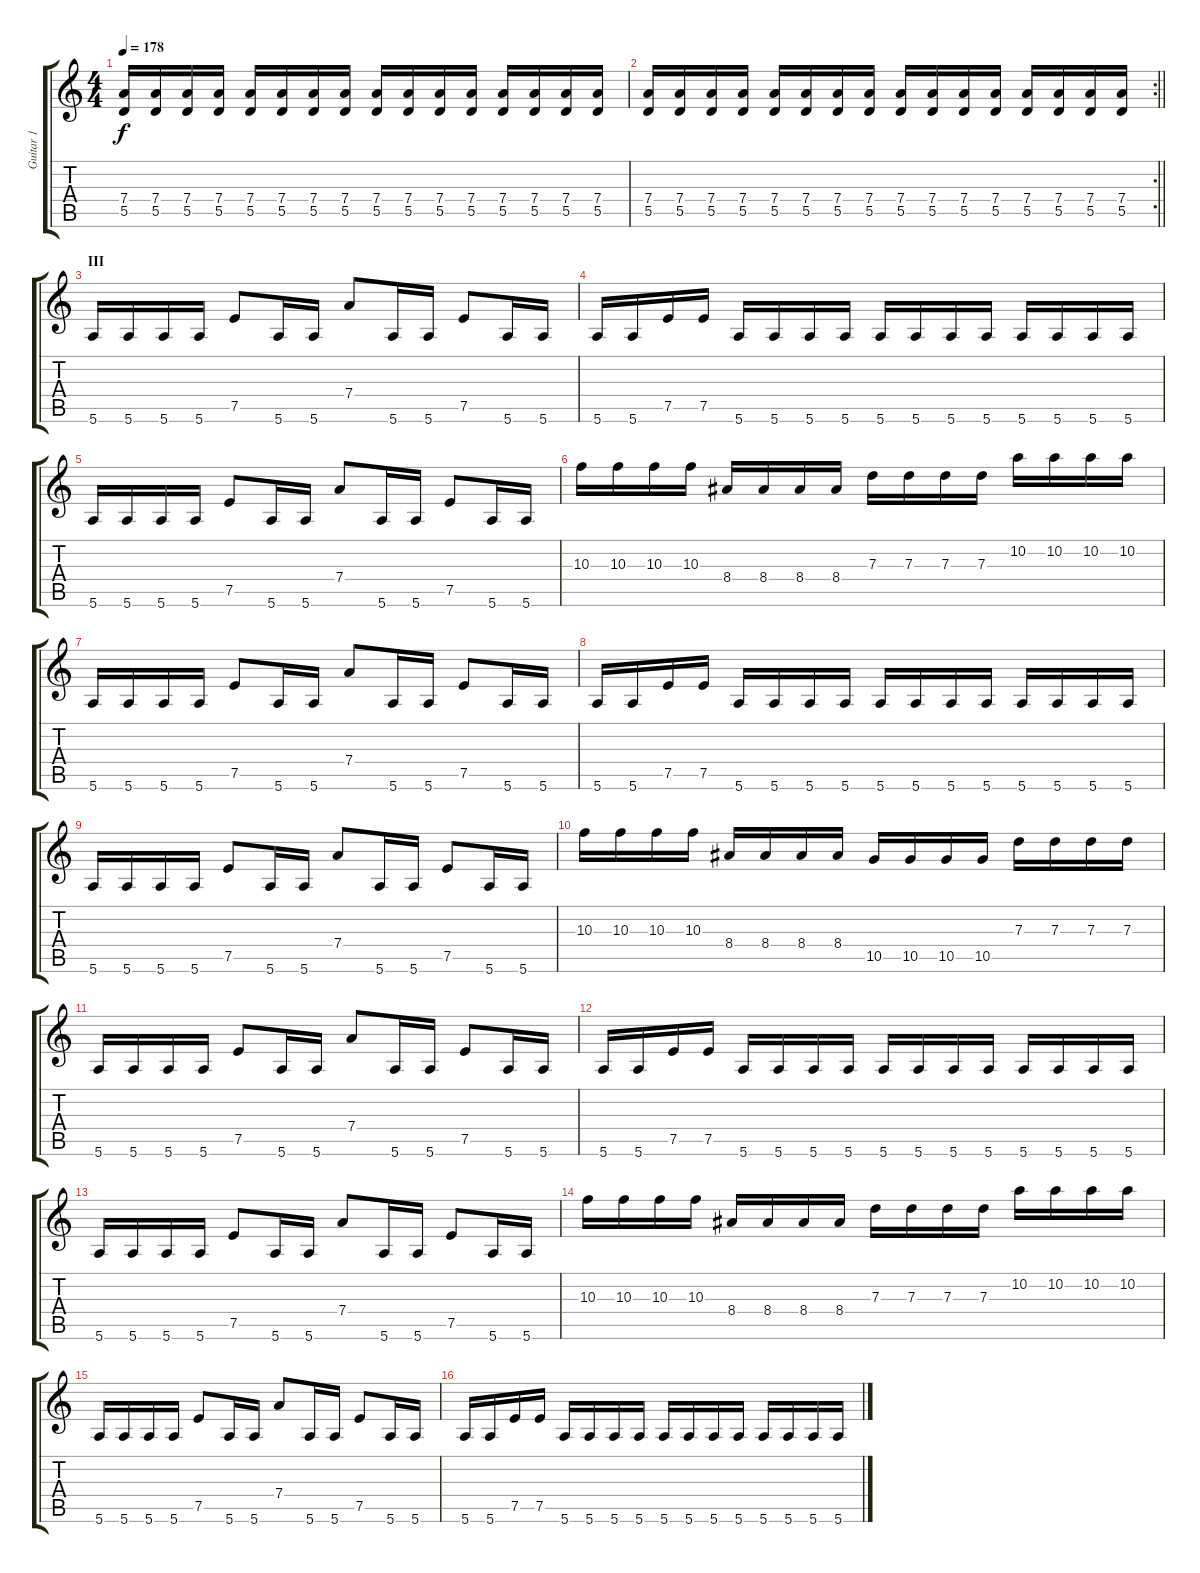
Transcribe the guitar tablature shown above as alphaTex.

\track ("Guitar 1" "Guitar 1") {instrument distortionguitar}
\staff {score tabs}
\tuning (E4 B3 G3 D3 A2 E2) {hide}
\ts (4 4)
\tempo 178
\clef g2
\ks c
(7.4 5.5).16{dy f} (7.4 5.5).16 (7.4 5.5).16 (7.4 5.5).16 (7.4 5.5).16 (7.4 5.5).16 (7.4 5.5).16 (7.4 5.5).16 (7.4 5.5).16 (7.4 5.5).16 (7.4 5.5).16 (7.4 5.5).16 (7.4 5.5).16 (7.4 5.5).16 (7.4 5.5).16 (7.4 5.5).16 |
\rc 2
\barLineRight lightlight
(7.4 5.5).16 (7.4 5.5).16 (7.4 5.5).16 (7.4 5.5).16 (7.4 5.5).16 (7.4 5.5).16 (7.4 5.5).16 (7.4 5.5).16 (7.4 5.5).16 (7.4 5.5).16 (7.4 5.5).16 (7.4 5.5).16 (7.4 5.5).16 (7.4 5.5).16 (7.4 5.5).16 (7.4 5.5).16 |
\section ("" "III")
5.6.16 5.6.16 5.6.16 5.6.16 7.5.8 5.6.16 5.6.16 7.4.8 5.6.16 5.6.16 7.5.8 5.6.16 5.6.16 |
5.6.16 5.6.16 7.5.16 7.5.16 5.6.16 5.6.16 5.6.16 5.6.16 5.6.16 5.6.16 5.6.16 5.6.16 5.6.16 5.6.16 5.6.16 5.6.16 |
5.6.16 5.6.16 5.6.16 5.6.16 7.5.8 5.6.16 5.6.16 7.4.8 5.6.16 5.6.16 7.5.8 5.6.16 5.6.16 |
10.3.16 10.3.16 10.3.16 10.3.16 8.4.16 8.4.16 8.4.16 8.4.16 7.3.16 7.3.16 7.3.16 7.3.16 10.2.16 10.2.16 10.2.16 10.2.16 |
5.6.16 5.6.16 5.6.16 5.6.16 7.5.8 5.6.16 5.6.16 7.4.8 5.6.16 5.6.16 7.5.8 5.6.16 5.6.16 |
5.6.16 5.6.16 7.5.16 7.5.16 5.6.16 5.6.16 5.6.16 5.6.16 5.6.16 5.6.16 5.6.16 5.6.16 5.6.16 5.6.16 5.6.16 5.6.16 |
5.6.16 5.6.16 5.6.16 5.6.16 7.5.8 5.6.16 5.6.16 7.4.8 5.6.16 5.6.16 7.5.8 5.6.16 5.6.16 |
10.3.16 10.3.16 10.3.16 10.3.16 8.4.16 8.4.16 8.4.16 8.4.16 10.5.16 10.5.16 10.5.16 10.5.16 7.3.16 7.3.16 7.3.16 7.3.16 |
5.6.16 5.6.16 5.6.16 5.6.16 7.5.8 5.6.16 5.6.16 7.4.8 5.6.16 5.6.16 7.5.8 5.6.16 5.6.16 |
5.6.16 5.6.16 7.5.16 7.5.16 5.6.16 5.6.16 5.6.16 5.6.16 5.6.16 5.6.16 5.6.16 5.6.16 5.6.16 5.6.16 5.6.16 5.6.16 |
5.6.16 5.6.16 5.6.16 5.6.16 7.5.8 5.6.16 5.6.16 7.4.8 5.6.16 5.6.16 7.5.8 5.6.16 5.6.16 |
10.3.16 10.3.16 10.3.16 10.3.16 8.4.16 8.4.16 8.4.16 8.4.16 7.3.16 7.3.16 7.3.16 7.3.16 10.2.16 10.2.16 10.2.16 10.2.16 |
5.6.16 5.6.16 5.6.16 5.6.16 7.5.8 5.6.16 5.6.16 7.4.8 5.6.16 5.6.16 7.5.8 5.6.16 5.6.16 |
5.6.16 5.6.16 7.5.16 7.5.16 5.6.16 5.6.16 5.6.16 5.6.16 5.6.16 5.6.16 5.6.16 5.6.16 5.6.16 5.6.16 5.6.16 5.6.16
